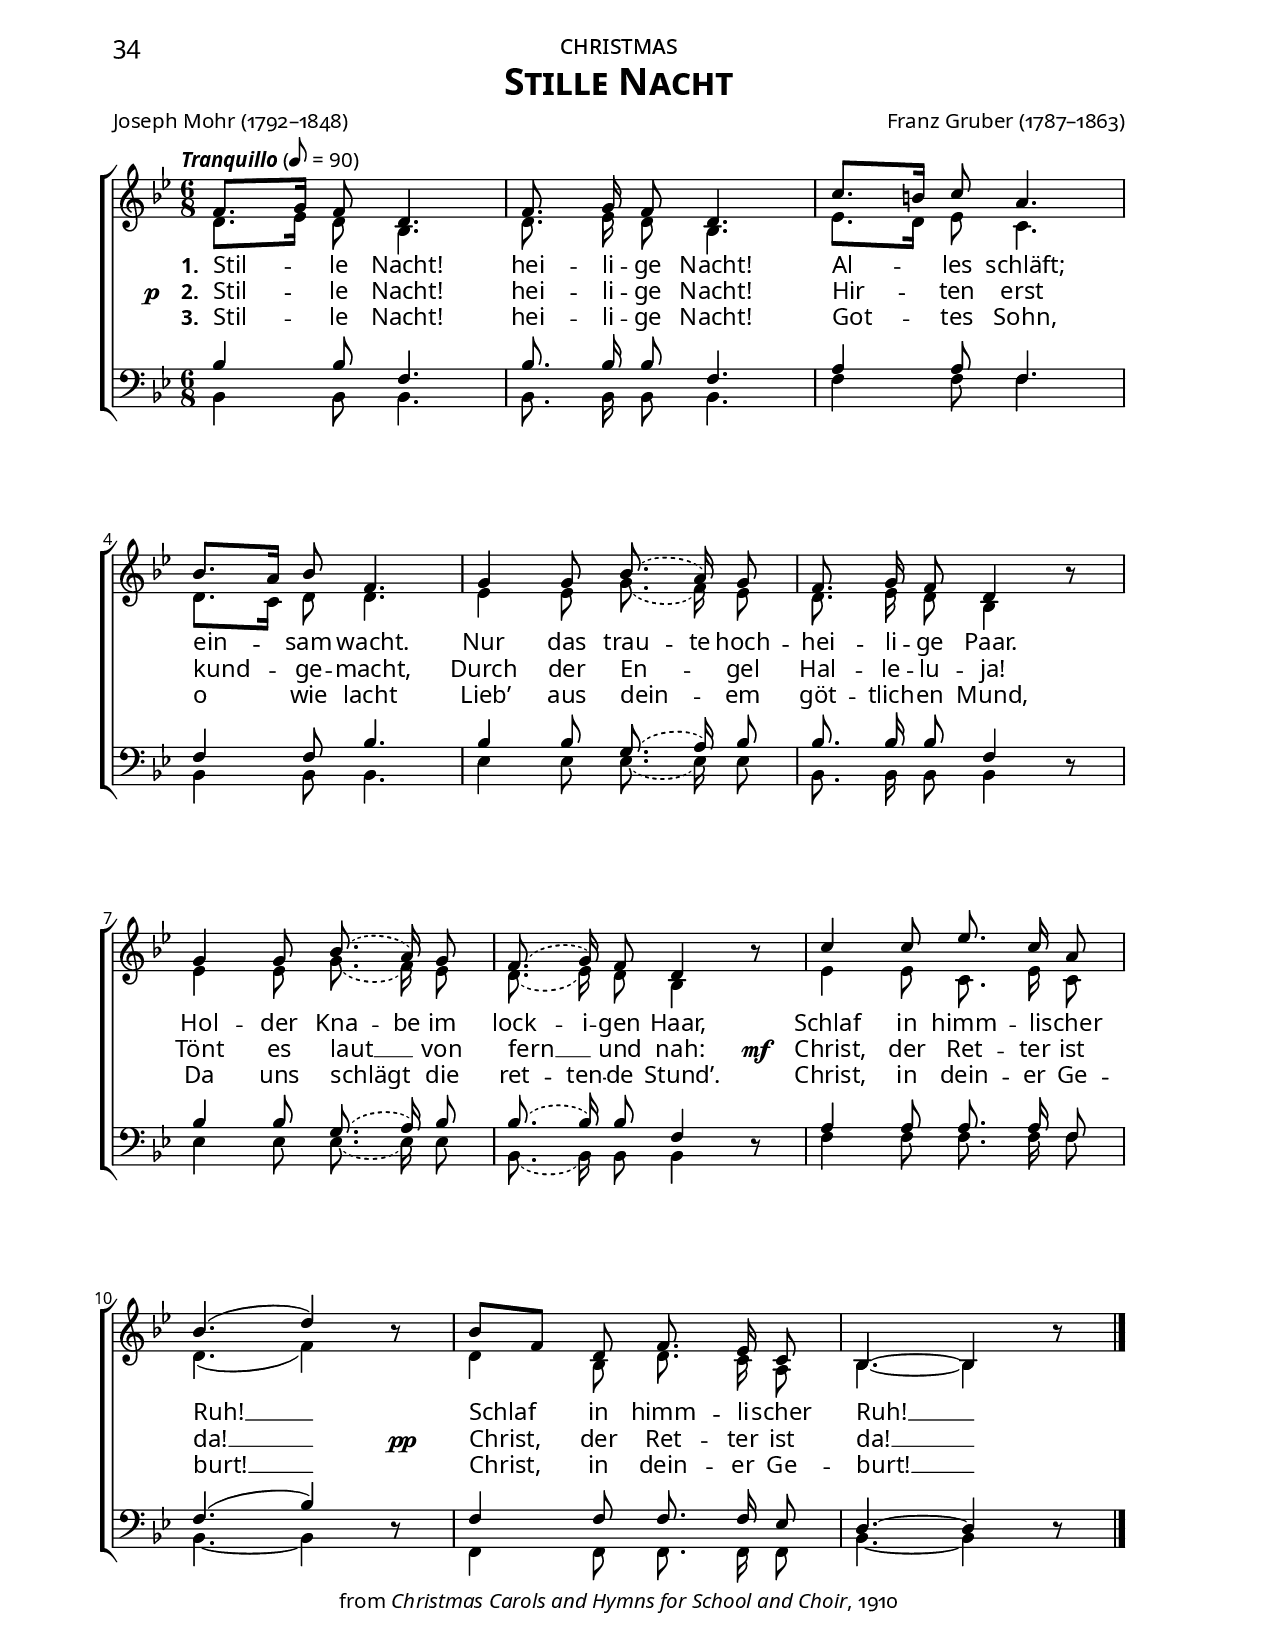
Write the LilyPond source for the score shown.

\version "2.14.2"
\include "util.ly"
\header {
  title = \markup{\override #'(font-name . "Garamond Premier Pro Semibold"){ \abs-fontsize #18 \smallCapsOldStyle"Stille Nacht"}}
  poet = \markup\oldStyleNum"Joseph Mohr (1792–1848)"
  composer = \markup\oldStyleNum"Franz Gruber (1787–1863)"
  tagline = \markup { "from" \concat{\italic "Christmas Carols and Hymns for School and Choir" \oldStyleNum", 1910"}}
}
\paper {
  paper-height = 11\in
  paper-width = 8.5\in
  indent = 0\in
  %system-system-spacing = #'((basic-distance . 10) (padding . 0))
  %system-system-spacing =
  %  #'((basic-distance . 0)
  %     (minimum-distance . 0)
  %     (padding . -0.35)
  %     (stretchability . 100))
  ragged-last-bottom = ##f
  ragged-bottom = ##f
  two-sided = ##t
  inner-margin = 1\in
  outer-margin = 0.75\in
  top-margin = 0.26\in
  bottom-margin = 0.25\in
  first-page-number = #034
  print-first-page-number = ##t
  headerLine = \markup{\override #'(font-name . "Garamond Premier Pro") \smallCapsOldStyle"christmas"}
  oddHeaderMarkup = \markup\fill-line{
     \override #'(font-name . "Garamond Premier Pro")\abs-fontsize #12.5
     \combine 
        \fill-line{"" \on-the-fly #print-page-number-check-first
        \oldStylePageNum""
        }
        \fill-line{\headerLine}
  }
  evenHeaderMarkup = \markup {
     \override #'(font-name . "Garamond Premier Pro")\abs-fontsize #12.5
     \combine
        \on-the-fly #print-page-number-check-first
        \oldStylePageNum""
        \fill-line{\headerLine}
  }
}
#(set-global-staff-size 18) \paper{ #(define fonts (make-pango-font-tree "Garamond Premier Pro" "Garamond Premier Pro" "Garamond Premier Pro" (/ 18 20))) }
global = {
  \key bes \major
  \time 6/8
  \autoBeamOff
  \override DynamicLineSpanner #'staff-padding = #0.0
  \override DynamicLineSpanner #'Y-extent = #'(-1 . 1)
}

sopMusic = \relative c' {
  \tempo \markup\italic"Tranquillo" 8 = 90
  \slurDashed 
  f8.[ g16] f8 d4. |
  f8. g16 f8 d4. |
  c'8.[ b16] c8 a4. | \break
  bes8.[ a16] bes8 f4. |
  
  g4 g8 bes8.( a16) g8 |
  f8.\noBeam g16\noBeam f8 d4 bes'8\rest | \break
  g4 g8 bes8.( a16) g8 |
  f8.\noBeam( g16\noBeam) f8 d4 bes'8\rest |
  
  \slurSolid c4 c8\noBeam ees8.\noBeam c16\noBeam a8 | \break
  bes4.( d4) bes8\rest |
  bes8[ f] d8 f8.\noBeam ees16\noBeam c8 |
  bes4.~bes4 bes'8\rest \bar "|."
}
sopWords = \lyricmode {
  
}

altoMusic = \relative c' {
  \slurDashed 
  d8.[ ees16] d8 bes4. |
  d8. ees16 d8 bes4. |
  ees8.[ d16] ees8 c4. |
  d8.[ c16] d8 d4. |
  
  ees4 ees8 g8.( f16) ees8 |
  d8.\noBeam ees16\noBeam d8\noBeam bes4 s8 |
  ees4 ees8 g8.( f16) ees8 |
  d8.\noBeam( ees16\noBeam) d8 bes4 s8 |
  
  \slurSolid ees4 ees8 c8.\noBeam ees16\noBeam c8 |
  d4.( f4) s8 |
  d4 bes8 d8.\noBeam c16\noBeam a8 |
  bes4.~ bes4 s8 \bar "|."
}
altoWords = \lyricmode {
  \dropLyricsV
  \set stanza = #"1. "
  Stil -- le Nacht!
  hei -- li -- ge Nacht!
  Al -- les schläft;
  ein -- sam wacht.
  Nur das
  \set ignoreMelismata = ##t
  trau -- te hoch -- hei -- li -- ge Paar. 
  Hol -- der Kna -- be im lock -- i -- gen Haar,
  \unset ignoreMelismata
  Schlaf in himm -- li -- scher Ruh! __ 
  Schlaf in himm -- li -- scher Ruh! __
}
altoWordsII = {
  \dropLyricsV
  \set stanza = \markup\concat{\dynamic"p   " "2. "}
  \lyricmode {
    Stil -- le Nacht!
    hei -- li -- ge Nacht!
    Hir -- ten erst kund -- ge -- macht,
    Durch der En -- gel Hal -- le -- lu -- ja!
    Tönt es laut __ von fern __ und nah:
  }
  \set stanza = \markup\dynamic"mf  "
  \lyricmode {
    Christ, der Ret -- ter ist da! __
  }
  \set stanza = \markup\dynamic"pp      "
  \lyricmode {
    Christ, der Ret -- ter ist da! __
  }
}
altoWordsIII = \lyricmode {
  \dropLyricsV
  \set stanza = #"3. "
  Stil -- le Nacht!
  hei -- li -- ge Nacht!
  Got -- tes Sohn, o wie lacht
  Lieb’ aus dein -- em göt -- tlich -- en Mund,
  Da uns schlägt die
  \set ignoreMelismata = ##t
  ret -- ten -- de Stund’. 
  \unset ignoreMelismata
  Christ, in dein -- er Ge -- burt! __
  Christ, in dein -- er Ge -- burt! __
}
altoWordsIV = \lyricmode {
\set ignoreMelismata = ##t
%\markup\italic 
  
}

tenorMusic = \relative c' {
  \slurDashed 
  bes4 bes8 f4. |
  bes8. bes16 bes8 f4. |
  a4 a8 f4. |
  f4 f8 bes4. |
  
  bes4 bes8 g8.( a16) bes8 |
  bes8.\noBeam bes16\noBeam bes8 f4 s8 |
  bes4 bes8 g8.( a16) bes8 |
  bes8.\noBeam( bes16\noBeam) bes8 f4 s8 |
  
  a4 a8\noBeam a8.\noBeam a16\noBeam f8 |
  \slurSolid f4.( bes4) s8 |
  f4 f8\noBeam f8.\noBeam f16\noBeam ees8 |
  d4.~d4 s8 \bar "|."
}
tenorWords = \lyricmode {

}

bassMusic = \relative c {
  \slurDashed 
  bes4 bes8 bes4. |
  bes8. bes16 bes8 bes4. |
  f'4 f8 f4. |
  bes,4 bes8 bes4. |
  
  ees4 ees8 ees8.( ees16) ees8 |
  bes8.\noBeam bes16\noBeam bes8\noBeam bes4 d8\rest |
  ees4 ees8 ees8.( ees16) ees8 |
  bes8.\noBeam( bes16\noBeam) bes8 bes4 d8\rest |
  
  f4 f8\noBeam f8.\noBeam f16\noBeam f8 |
  bes,4.~ bes4 d8\rest |
  f,4 f8\noBeam f8.\noBeam f16\noBeam f8 |
  bes4.~ bes4 d8\rest \bar "|."
}
bassWords = \lyricmode {

}

\score {
  <<
   \new ChoirStaff <<
%    \new Lyrics = sopranos \with { \override VerticalAxisGroup #'nonstaff-relatedstaff-spacing = #'((basic-distance . 1)) }
    \new Staff = women <<
      \new Voice = "sopranos" { \voiceOne << \global \sopMusic >> }
      \new Voice = "altos" { \voiceTwo << \global \altoMusic >> }
    >>
    \new Lyrics \with { alignAboveContext = #"women" \override VerticalAxisGroup #'nonstaff-relatedstaff-spacing = #'((basic-distance . 1))} \lyricsto "sopranos" \sopWords
    \new Lyrics = "altosIV"  \with { alignBelowContext = #"women" \override VerticalAxisGroup #'nonstaff-relatedstaff-spacing = #'((basic-distance . 1))} \lyricsto "sopranos" \altoWordsIV
    \new Lyrics = "altosIII"  \with { alignBelowContext = #"women" \override VerticalAxisGroup #'nonstaff-relatedstaff-spacing = #'((basic-distance . 1))} \lyricsto "sopranos" \altoWordsIII
    \new Lyrics = "altosII"  \with { alignBelowContext = #"women" \override VerticalAxisGroup #'nonstaff-relatedstaff-spacing = #'((basic-distance . 1))} \lyricsto "sopranos" \altoWordsII
    \new Lyrics = "altos"  \with { alignBelowContext = #"women" \override VerticalAxisGroup #'nonstaff-relatedstaff-spacing = #'((basic-distance . 1))} \lyricsto "sopranos" \altoWords
   \new Staff = men <<
      \clef bass
      \new Voice = "tenors" { \voiceOne << \global \tenorMusic >> }
      \new Voice = "basses" { \voiceTwo << \global \bassMusic >> }
    >>
    \new Lyrics \with { alignAboveContext = #"men" \override VerticalAxisGroup #'nonstaff-relatedstaff-spacing = #'((basic-distance . 1)) } \lyricsto "tenors" \tenorWords
    \new Lyrics \with { alignBelowContext = #"men" \override VerticalAxisGroup #'nonstaff-relatedstaff-spacing = #'((basic-distance . 1)) } \lyricsto "basses" \bassWords
  >>
%    \new PianoStaff << \new Staff { \new Voice { \pianoRH } } \new Staff { \clef "bass" \pianoLH } >>
  >>
  \layout {
  \context {
    \Lyrics
    \override LyricText #'font-size = #1.3
  }
    \context {
      \Score
      %\override SpacingSpanner #'base-shortest-duration = #(ly:make-moment 1 8)
      %\override SpacingSpanner #'common-shortest-duration = #(ly:make-moment 1 4)
    }
    \context {
      % Remove all empty staves
      % \Staff \RemoveEmptyStaves \override VerticalAxisGroup #'remove-first = ##t
    }
    \context {
      \Lyrics
      \override LyricText #'X-offset = #center-on-word
    }
  }
}

